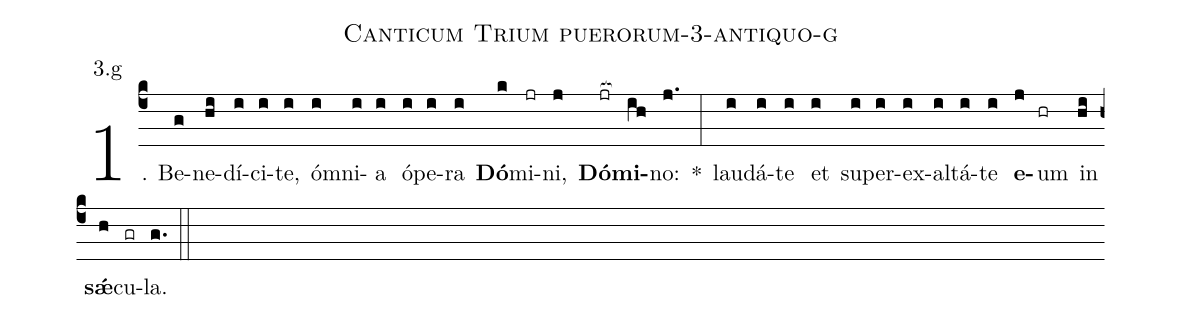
name: Canticum Trium puerorum-3-antiquo-g;
annotation: 3.g;
%%
(c4)1. Be(g)ne(hi)dí(i)ci(i)te,(i) óm(i)ni(i)a(i) ó(i)pe(i)ra(i) <b>Dó</b>(k)mi(jr)ni,(j) <b>Dó</b>(jr[ocb:1{])<b>mi</b>(ih[ocb:0}])no:(j.) *(:) lau(i)dá(i)te(i) et(i) su(i)per(i)ex(i)al(i)tá(i)te(i) <b>e</b>(j)um(hr) in(hi) <b>sǽ</b>(h)cu(gr)la.(g.) (::)
